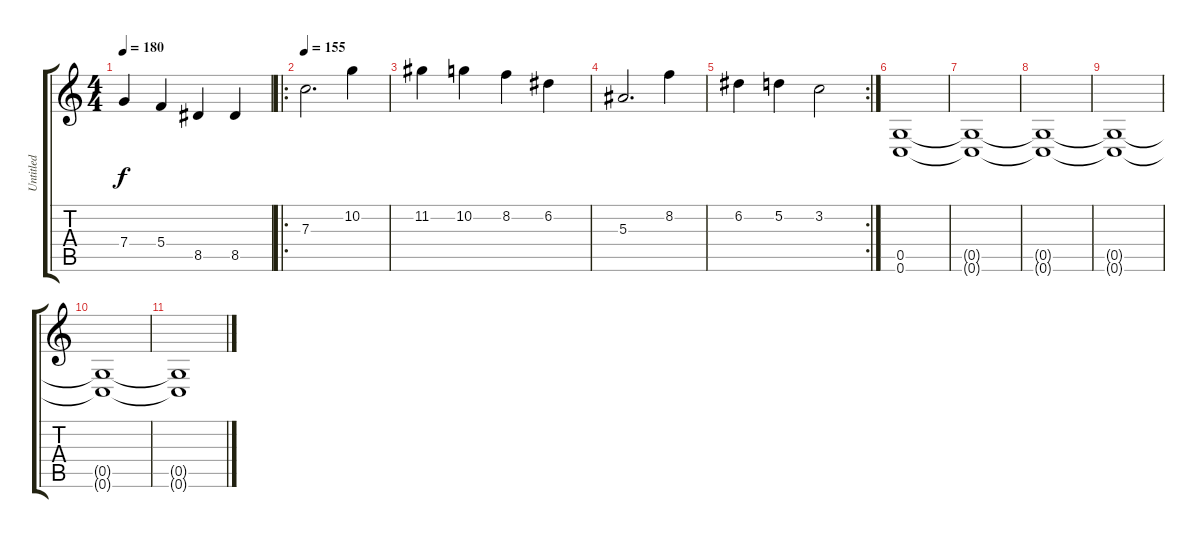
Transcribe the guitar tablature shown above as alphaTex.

\track ("Untitled" "Untitled") {instrument distortionguitar}
\staff {score tabs}
\tuning (D4 A3 F3 C3 G2 C2) {hide}
\ts (4 4)
\tempo 180
\clef g2
\ks c
7.4.4{dy f} 5.4.4 8.5.4 8.5.4 |
\ro
\tempo 155
7.3.2{d} 10.2.4 |
11.2.4 10.2.4 8.2.4 6.2.4 |
5.3.2{d} 8.2.4 |
\rc 2
6.2.4 5.2.4 3.2.2 |
(0.5 0.6).1 |
(0.5{t} 0.6{t}).1 |
(0.5{t} 0.6{t}).1 |
(0.5{t} 0.6{t}).1 |
(0.5{t} 0.6{t}).1 |
(0.5{t} 0.6{t}).1
